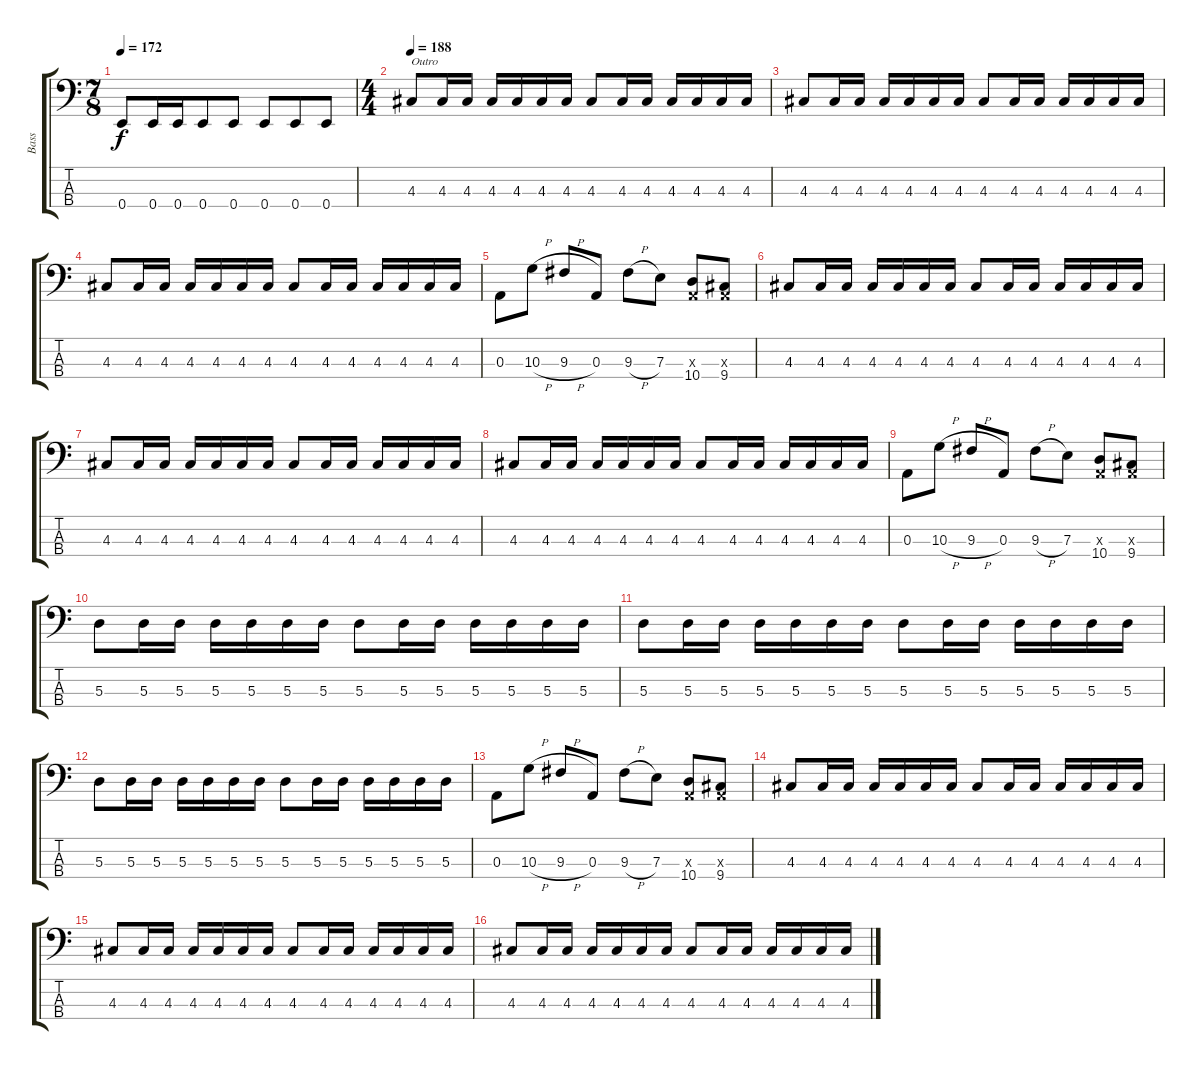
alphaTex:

\track ("Bass" "Bass") {instrument electricbassfinger}
\staff {score tabs}
\tuning (G2 D2 A1 E1) {hide}
\ts (7 8)
\tempo 172
\clef f4
\ks c
0.4.8{dy f} 0.4.16 0.4.16 0.4.8 0.4.8 0.4.8 0.4.8 0.4.8 |
\ts (4 4)
\tempo 188
4.3.8{txt "Outro"} 4.3.16 4.3.16 4.3.16 4.3.16 4.3.16 4.3.16 4.3.8 4.3.16 4.3.16 4.3.16 4.3.16 4.3.16 4.3.16 |
4.3.8 4.3.16 4.3.16 4.3.16 4.3.16 4.3.16 4.3.16 4.3.8 4.3.16 4.3.16 4.3.16 4.3.16 4.3.16 4.3.16 |
4.3.8 4.3.16 4.3.16 4.3.16 4.3.16 4.3.16 4.3.16 4.3.8 4.3.16 4.3.16 4.3.16 4.3.16 4.3.16 4.3.16 |
0.3.8 10.3{h}.8 9.3{h}.8 0.3.8 9.3{h}.8 7.3.8 (0.3{x} 10.4).8 (0.3{x} 9.4).8 |
4.3.8 4.3.16 4.3.16 4.3.16 4.3.16 4.3.16 4.3.16 4.3.8 4.3.16 4.3.16 4.3.16 4.3.16 4.3.16 4.3.16 |
4.3.8 4.3.16 4.3.16 4.3.16 4.3.16 4.3.16 4.3.16 4.3.8 4.3.16 4.3.16 4.3.16 4.3.16 4.3.16 4.3.16 |
4.3.8 4.3.16 4.3.16 4.3.16 4.3.16 4.3.16 4.3.16 4.3.8 4.3.16 4.3.16 4.3.16 4.3.16 4.3.16 4.3.16 |
0.3.8 10.3{h}.8 9.3{h}.8 0.3.8 9.3{h}.8 7.3.8 (0.3{x} 10.4).8 (0.3{x} 9.4).8 |
5.3.8 5.3.16 5.3.16 5.3.16 5.3.16 5.3.16 5.3.16 5.3.8 5.3.16 5.3.16 5.3.16 5.3.16 5.3.16 5.3.16 |
5.3.8 5.3.16 5.3.16 5.3.16 5.3.16 5.3.16 5.3.16 5.3.8 5.3.16 5.3.16 5.3.16 5.3.16 5.3.16 5.3.16 |
5.3.8 5.3.16 5.3.16 5.3.16 5.3.16 5.3.16 5.3.16 5.3.8 5.3.16 5.3.16 5.3.16 5.3.16 5.3.16 5.3.16 |
0.3.8 10.3{h}.8 9.3{h}.8 0.3.8 9.3{h}.8 7.3.8 (0.3{x} 10.4).8 (0.3{x} 9.4).8 |
4.3.8 4.3.16 4.3.16 4.3.16 4.3.16 4.3.16 4.3.16 4.3.8 4.3.16 4.3.16 4.3.16 4.3.16 4.3.16 4.3.16 |
4.3.8 4.3.16 4.3.16 4.3.16 4.3.16 4.3.16 4.3.16 4.3.8 4.3.16 4.3.16 4.3.16 4.3.16 4.3.16 4.3.16 |
4.3.8 4.3.16 4.3.16 4.3.16 4.3.16 4.3.16 4.3.16 4.3.8 4.3.16 4.3.16 4.3.16 4.3.16 4.3.16 4.3.16
